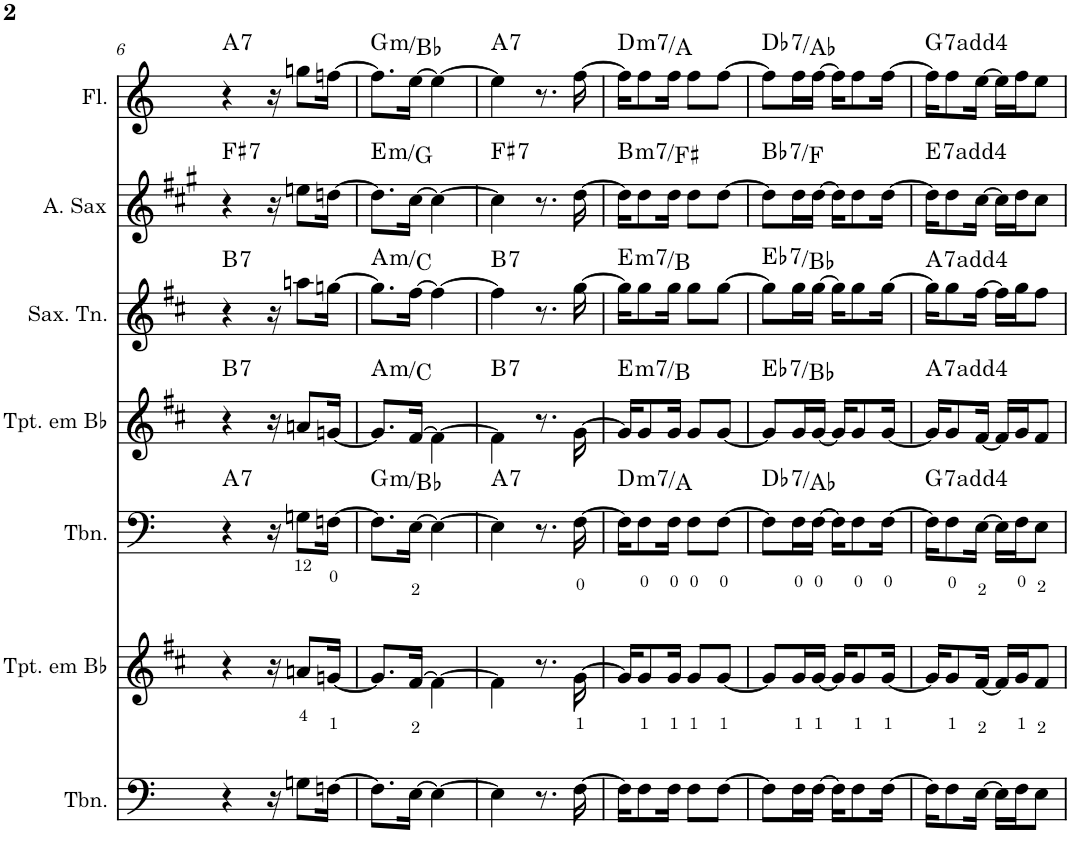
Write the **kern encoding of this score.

**kern	**kern	**kern	**harte	**kern	**harte	**kern	**harte	**kern	**harte	**kern	**harte
*part7	*part6	*part5	*part5	*part4	*part4	*part3	*part3	*part2	*part2	*part1	*part1
*staff7	*staff6	*staff5	*	*staff4	*	*staff3	*	*staff2	*	*staff1	*
*I"Trombone	*I"Trompete em Bb	*I"Trombone	*	*I"Trompete em Bb	*	*I"Saxofone Tenor	*	*I"Saxofone Alto	*	*I"Flauta Transversal	*
*I'Tbn.	*I'Tpt. em Bb	*I'Tbn.	*	*I'Tpt. em Bb	*	*I'Sax. Tn.	*	*	*	*I'Fl.	*
!!LO:PB:g=z
*clefF4	*clefG2	*clefF4	*	*clefG2	*	*clefG2	*	*clefG2	*	*clefG2	*
*	*Trd1c2	*	*	*Trd1c2	*	*Trd8c14	*	*Trd5c9	*	*	*
*k[]	*k[f#c#]	*k[]	*	*k[f#c#]	*	*k[f#c#]	*	*k[f#c#g#]	*	*k[]	*
*M2/4	*M2/4	*M2/4	*	*M2/4	*	*M2/4	*	*M2/4	*	*M2/4	*
=6	=6	=6	=6	=6	=6	=6	=6	=6	=6	=6	=6
!	!	!	!LO:H:kt=7	!	!LO:H:kt=7	!	!LO:H:kt=7	!	!LO:H:kt=7	!	!LO:H:kt=7
4r	4r	4r	A:7	4r	B:7	4r	B:7	4r	F#:7	4r	A:7
16r	16r	16r	.	16r	.	16r	.	16r	.	16r	.
8Gn\L	8an/L	8Gn\L	.	8an/L	.	8aan\L	.	8een\L	.	8ggn\L	.
[16Fn\Jk	[16gn/Jk	[16Fn\Jk	.	[16gn/Jk	.	[16ggn\Jk	.	[16ddn\Jk	.	[16ffn\Jk	.
=7	=7	=7	=7	=7	=7	=7	=7	=7	=7	=7	=7
!	!	!	!LO:H:kt=m	!	!LO:H:kt=m	!	!LO:H:kt=m	!	!LO:H:kt=m	!	!LO:H:kt=m
8.F\L]	8.g/L]	8.F\L]	G:min/b3	8.g/L]	A:min/b3	8.gg\L]	A:min/b3	8.dd\L]	E:min/b3	8.ff\L]	G:min/b3
[16E\Jk	[16f#/Jk	[16E\Jk	.	[16f#/Jk	.	[16ff#\Jk	.	[16cc#\Jk	.	[16ee\Jk	.
4E\_	4f#\_	4E\_	.	4f#\_	.	4ff#\_	.	4cc#\_	.	4ee\_	.
=8	=8	=8	=8	=8	=8	=8	=8	=8	=8	=8	=8
!	!	!	!LO:H:kt=7	!	!LO:H:kt=7	!	!LO:H:kt=7	!	!LO:H:kt=7	!	!LO:H:kt=7
4E\]	4f#\]	4E\]	A:7	4f#\]	B:7	4ff#\]	B:7	4cc#\]	F#:7	4ee\]	A:7
8.r	8.r	8.r	.	8.r	.	8.r	.	8.r	.	8.r	.
[16F\	[16g\	[16F\	.	[16g\	.	[16gg\	.	[16dd\	.	[16ff\	.
=9	=9	=9	=9	=9	=9	=9	=9	=9	=9	=9	=9
!	!	!	!LO:H:kt=m7	!	!LO:H:kt=m7	!	!LO:H:kt=m7	!	!LO:H:kt=m7	!	!LO:H:kt=m7
16F\KL]	16g/KL]	16F\KL]	D:min7/5	16g/KL]	E:min7/5	16gg\KL]	E:min7/5	16dd\KL]	B:min7/5	16ff\KL]	D:min7/5
8F\	8g/	8F\	.	8g/	.	8gg\	.	8dd\	.	8ff\	.
16F\Jk	16g/Jk	16F\Jk	.	16g/Jk	.	16gg\Jk	.	16dd\Jk	.	16ff\Jk	.
8F\L	8g/L	8F\L	.	8g/L	.	8gg\L	.	8dd\L	.	8ff\L	.
[8F\J	[8g/J	[8F\J	.	[8g/J	.	[8gg\J	.	[8dd\J	.	[8ff\J	.
=10	=10	=10	=10	=10	=10	=10	=10	=10	=10	=10	=10
!	!	!	!LO:H:kt=7	!	!LO:H:kt=7	!	!LO:H:kt=7	!	!LO:H:kt=7	!	!LO:H:kt=7
8F\L]	8g/L]	8F\L]	Db:7/5	8g/L]	Eb:7/5	8gg\L]	Eb:7/5	8dd\L]	Bb:7/5	8ff\L]	Db:7/5
16F\L	16g/L	16F\L	.	16g/L	.	16gg\L	.	16dd\L	.	16ff\L	.
[16F\JJ	[16g/JJ	[16F\JJ	.	[16g/JJ	.	[16gg\JJ	.	[16dd\JJ	.	[16ff\JJ	.
16F\KL]	16g/KL]	16F\KL]	.	16g/KL]	.	16gg\KL]	.	16dd\KL]	.	16ff\KL]	.
8F\	8g/	8F\	.	8g/	.	8gg\	.	8dd\	.	8ff\	.
[16F\Jk	[16g/Jk	[16F\Jk	.	[16g/Jk	.	[16gg\Jk	.	[16dd\Jk	.	[16ff\Jk	.
=11	=11	=11	=11	=11	=11	=11	=11	=11	=11	=11	=11
!	!	!	!LO:H:kt=7	!	!LO:H:kt=7	!	!LO:H:kt=7	!	!LO:H:kt=7	!	!LO:H:kt=7
16F\KL]	16g/KL]	16F\KL]	G:7(4)	16g/KL]	A:7(4)	16gg\KL]	A:7(4)	16dd\KL]	E:7(4)	16ff\KL]	G:7(4)
8F\	8g/	8F\	.	8g/	.	8gg\	.	8dd\	.	8ff\	.
[16E\Jk	[16f#/Jk	[16E\Jk	.	[16f#/Jk	.	[16ff#\Jk	.	[16cc#\Jk	.	[16ee\Jk	.
16E\LL]	16f#/LL]	16E\LL]	.	16f#/LL]	.	16ff#\LL]	.	16cc#\LL]	.	16ee\LL]	.
16F\J	16g/J	16F\J	.	16g/J	.	16gg\J	.	16dd\J	.	16ff\J	.
8E\J	8f#/J	8E\J	.	8f#/J	.	8ff#\J	.	8cc#\J	.	8ee\J	.
=	=	=	=	=	=	=	=	=	=	=	=
*-	*-	*-	*-	*-	*-	*-	*-	*-	*-	*-	*-
